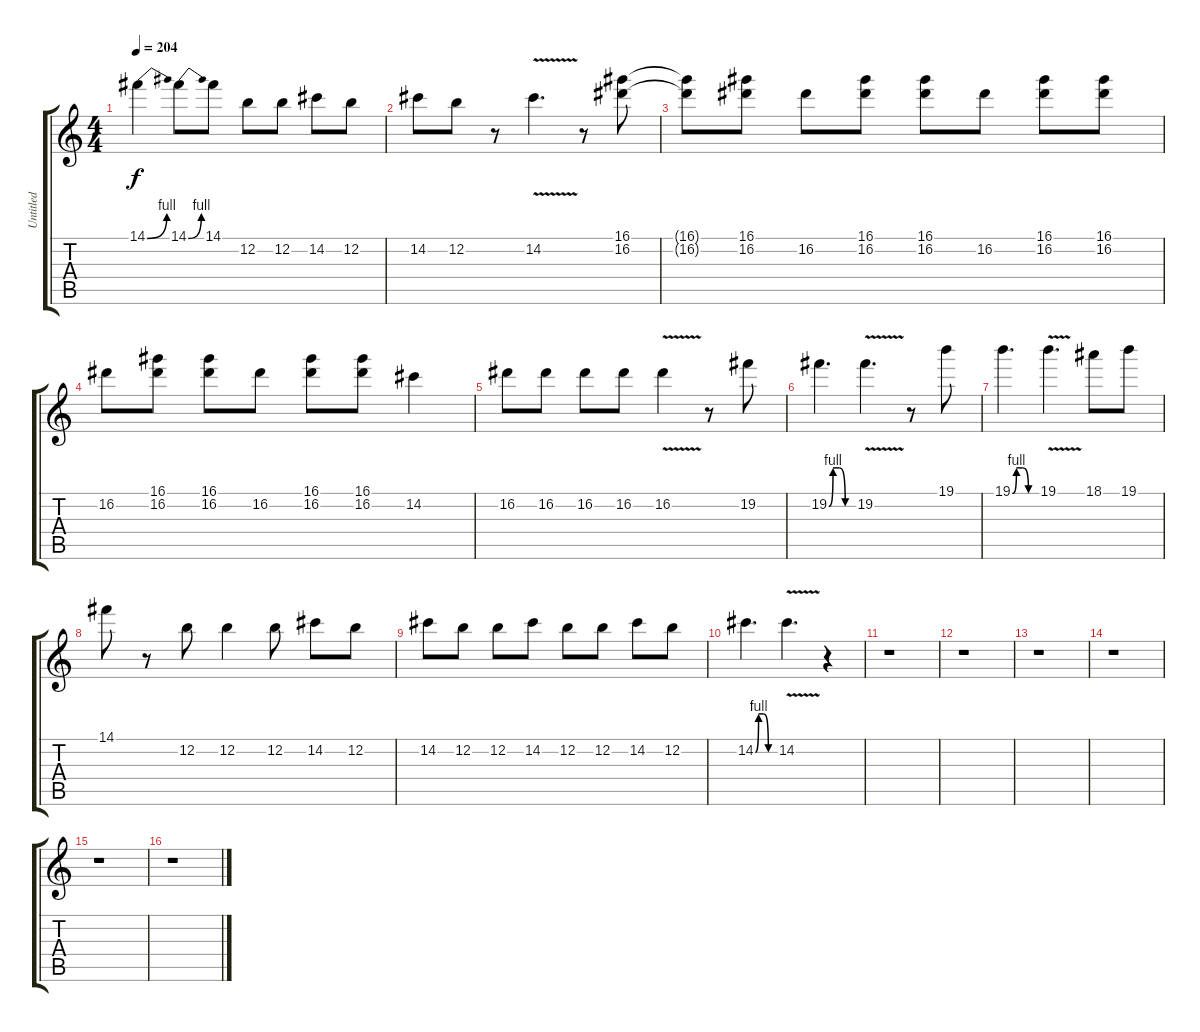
\track ("Untitled" "Untitled") {instrument acousticguitarsteel}
\staff {score tabs}
\tuning (E4 B3 G3 D3 A2 E2) {hide}
\ts (4 4)
\tempo 204
\clef g2
\ks c
14.1{be (bend 0 0 60 4)}.4{dy f} 14.1{be (bend 0 0 60 4)}.8 14.1.8 12.2.8 12.2.8 14.2.8 12.2.8 |
14.2.8 12.2.8 r.8 14.2{v}.4{d} r.8 (16.1 16.2).8 |
(16.1{t} 16.2{t}).8 (16.1 16.2).8 16.2.8 (16.1 16.2).8 (16.1 16.2).8 16.2.8 (16.1 16.2).8 (16.1 16.2).8 |
16.2.8 (16.1 16.2).8 (16.1 16.2).8 16.2.8 (16.1 16.2).8 (16.1 16.2).8 14.2.4 |
16.2.8 16.2.8 16.2.8 16.2.8 16.2{v}.4 r.8 19.2.8 |
19.2{be (custom 0 0 10 4 25 4 40 0 60 0)}.4{d} 19.2{v}.4{d} r.8 19.1.8 |
19.1{be (custom 0 0 10 4 25 4 40 0 60 0)}.4{d} 19.1{v}.4{d} 18.1.8 19.1.8 |
14.1.8 r.8 12.2.8 12.2.4 12.2.8 14.2.8 12.2.8 |
14.2.8 12.2.8 12.2.8 14.2.8 12.2.8 12.2.8 14.2.8 12.2.8 |
14.2{be (custom 0 0 10 4 25 4 40 0 60 0)}.4{d} 14.2{v}.4{d} r.4 |
r.1 |
r.1 |
r.1 |
r.1 |
r.1 |
r.1
